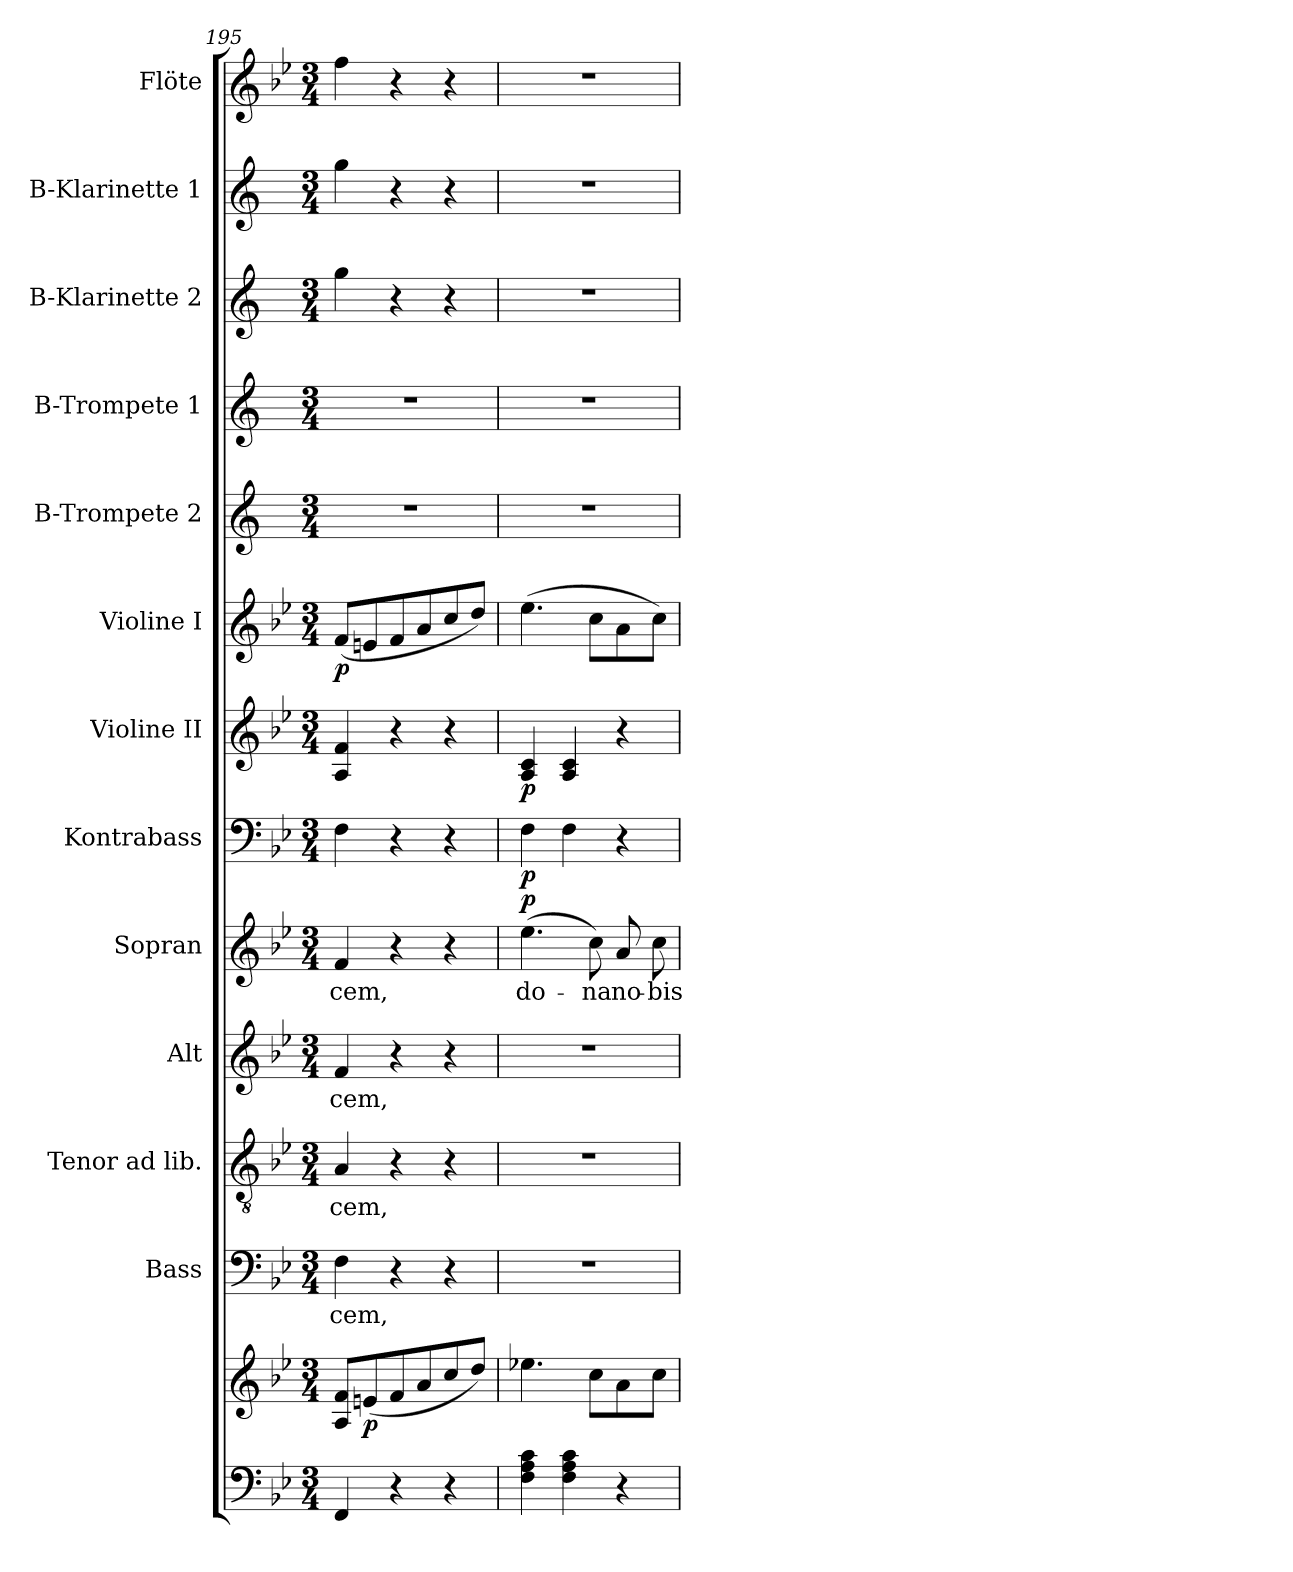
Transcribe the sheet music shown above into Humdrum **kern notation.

**kern	**kern	**dynam	**kern	**text	**kern	**text	**kern	**text	**kern	**text	**dynam	**kern	**dynam	**kern	**dynam	**kern	**dynam	**kern	**kern	**kern	**kern	**kern
*part13	*part13	*part13	*part12	*part12	*part11	*part11	*part10	*part10	*part9	*part9	*part9	*part8	*part8	*part7	*part7	*part6	*part6	*part5	*part4	*part3	*part2	*part1
*staff14	*staff13	*staff13/14	*staff12	*staff12	*staff11	*staff11	*staff10	*staff10	*staff9	*staff9	*staff9	*staff8	*staff8	*staff7	*staff7	*staff6	*staff6	*staff5	*staff4	*staff3	*staff2	*staff1
*	*	*	*I"Bass	*	*I"Tenor ad lib.	*	*I"Alt	*	*I"Sopran	*	*	*I"Kontrabass	*	*I"Violine II	*	*I"Violine I	*	*I"B-Trompete 2	*I"B-Trompete 1	*I"B-Klarinette 2	*I"B-Klarinette 1	*I"Flöte
*	*	*	*I'B.	*	*I'T.	*	*I'A.	*	*I'S.	*	*	*I'Kb.	*	*I'Vl. II	*	*I'Vl. I	*	*I'B Trp. 2	*I'B Trp. 1	*I'B Kl. 2	*I'B Kl. 1	*I'Fl.
*clefF4	*clefG2	*	*clefF4	*	*clefGv2	*	*clefG2	*	*clefG2	*	*	*clefF4	*	*clefG2	*	*clefG2	*	*clefG2	*clefG2	*clefG2	*clefG2	*clefG2
*	*	*	*	*	*	*	*	*	*	*	*	*ITrd7c12	*	*	*	*	*	*ITrd1c2	*ITrd1c2	*ITrd1c2	*ITrd1c2	*
*k[b-e-]	*k[b-e-]	*	*k[b-e-]	*	*k[b-e-]	*	*k[b-e-]	*	*k[b-e-]	*	*	*k[b-e-]	*	*k[b-e-]	*	*k[b-e-]	*	*k[b-e-]	*k[b-e-]	*k[b-e-]	*k[b-e-]	*k[b-e-]
*B-:	*B-:	*	*B-:	*	*B-:	*	*B-:	*	*B-:	*	*	*B-:	*	*B-:	*	*B-:	*	*B-:	*B-:	*B-:	*B-:	*B-:
*M3/4	*M3/4	*	*M3/4	*	*M3/4	*	*M3/4	*	*M3/4	*	*	*M3/4	*	*M3/4	*	*M3/4	*	*M3/4	*M3/4	*M3/4	*M3/4	*M3/4
=195	=195	=195	=195	=195	=195	=195	=195	=195	=195	=195	=195	=195	=195	=195	=195	=195	=195	=195	=195	=195	=195	=195
!	!	!	!	!LO:LY:b	!	!LO:LY:b	!	!LO:LY:b	!	!LO:LY:b	!	!	!	!	!	!	!LO:DY:b	!	!	!	!	!
4FF/	8A/ 8f/L	.	4F\	-cem,	4A/	-cem,	4f/	-cem,	4f/	-cem,	.	4FF\	.	4A/ 4f/	.	(<8f/L	p	2.r	2.r	4ff\	4ff\	4ff\
!	!	!LO:DY:b	!	!	!	!	!	!	!	!	!	!	!	!	!	!	!	!	!	!	!	!
.	(<8en/	p	.	.	.	.	.	.	.	.	.	.	.	.	.	8en/	.	.	.	.	.	.
4r	8f/	.	4r	.	4r	.	4r	.	4r	.	.	4r	.	4r	.	8f/	.	.	.	4r	4r	4r
.	8a/	.	.	.	.	.	.	.	.	.	.	.	.	.	.	8a/	.	.	.	.	.	.
4r	8cc/	.	4r	.	4r	.	4r	.	4r	.	.	4r	.	4r	.	8cc/	.	.	.	4r	4r	4r
.	8dd/J)	.	.	.	.	.	.	.	.	.	.	.	.	.	.	8dd/J)	.	.	.	.	.	.
=196	=196	=196	=196	=196	=196	=196	=196	=196	=196	=196	=196	=196	=196	=196	=196	=196	=196	=196	=196	=196	=196	=196
!	!	!	!	!	!	!	!	!	!	!LO:LY:b	!LO:DY:a	!	!LO:DY:b	!	!LO:DY:b	!	!	!	!	!	!	!
4F\ 4A\ 4c\	4.ee-X\	.	2.r	.	2.r	.	2.r	.	(>4.ee-\	do-	p	4FF\	p	4A/ 4c/	p	(>4.ee-\	.	2.r	2.r	2.r	2.r	2.r
4F\ 4A\ 4c\	.	.	.	.	.	.	.	.	.	.	.	4FF\	.	4A/ 4c/	.	.	.	.	.	.	.	.
!	!	!	!	!	!	!	!	!	!	!LO:LY:b	!	!	!	!	!	!	!	!	!	!	!	!
.	8cc\L	.	.	.	.	.	.	.	8cc\)	-na	.	.	.	.	.	8cc\L	.	.	.	.	.	.
!	!	!	!	!	!	!	!	!	!	!LO:LY:b	!	!	!	!	!	!	!	!	!	!	!	!
4r	8a\	.	.	.	.	.	.	.	8a/	no-	.	4r	.	4r	.	8a\	.	.	.	.	.	.
!	!	!	!	!	!	!	!	!	!	!LO:LY:b	!	!	!	!	!	!	!	!	!	!	!	!
.	8cc\J	.	.	.	.	.	.	.	8cc\	-bis	.	.	.	.	.	8cc\J)	.	.	.	.	.	.
=	=	=	=	=	=	=	=	=	=	=	=	=	=	=	=	=	=	=	=	=	=	=
*-	*-	*-	*-	*-	*-	*-	*-	*-	*-	*-	*-	*-	*-	*-	*-	*-	*-	*-	*-	*-	*-	*-
